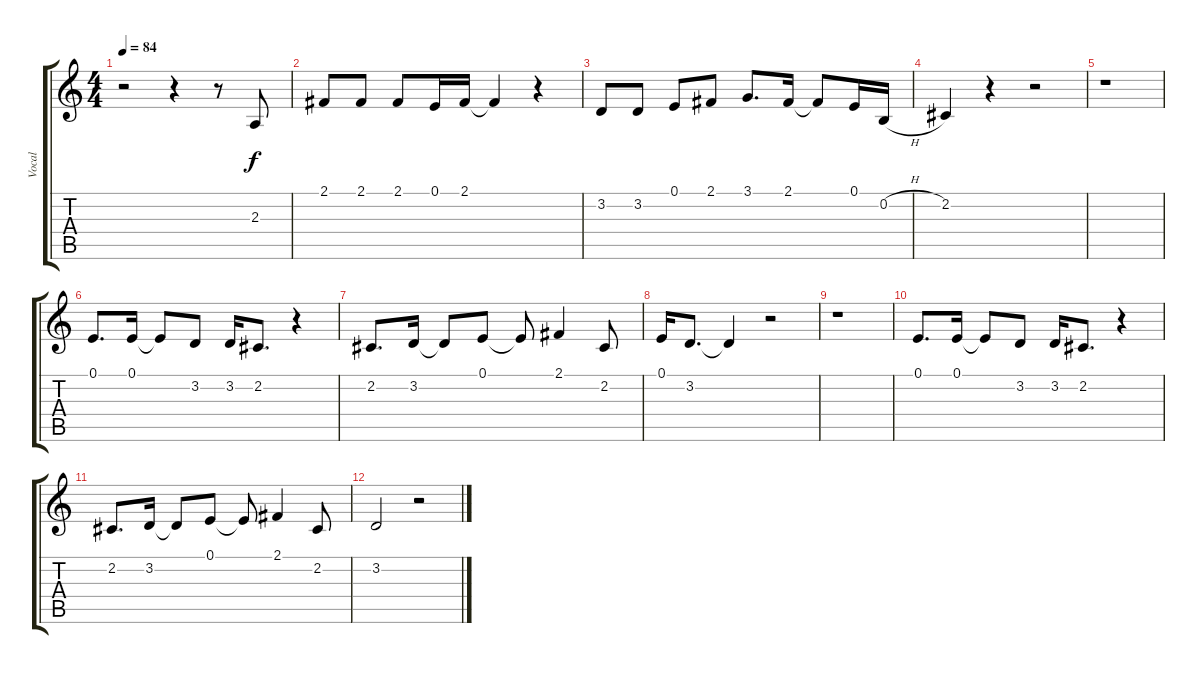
\track ("Vocal" "Vocal") {instrument accordion}
\staff {score tabs}
\tuning (E4 B3 G3 D3 A2 E2) {hide}
\ts (4 4)
\tempo 84
\clef g2
\ks c
r.2{dy f} r.4 r.8 2.3.8 |
2.1.8 2.1.8 2.1.8 0.1.16 2.1.16 2.1{t}.4 r.4 |
3.2.8 3.2.8 0.1.8 2.1.8 3.1.8{d} 2.1.16 2.1{t}.8 0.1.16 0.2{h}.16 |
2.2.4 r.4 r.2 |
r.1 |
0.1.8{d} 0.1.16 0.1{t}.8 3.2.8 3.2.16 2.2.8{d} r.4 |
2.2.8{d} 3.2.16 3.2{t}.8 0.1.8 0.1{t}.8 2.1.4 2.2.8 |
0.1.16 3.2.8{d} 3.2{t}.4 r.2 |
r.1 |
0.1.8{d} 0.1.16 0.1{t}.8 3.2.8 3.2.16 2.2.8{d} r.4 |
2.2.8{d} 3.2.16 3.2{t}.8 0.1.8 0.1{t}.8 2.1.4 2.2.8 |
3.2.2 r.2
